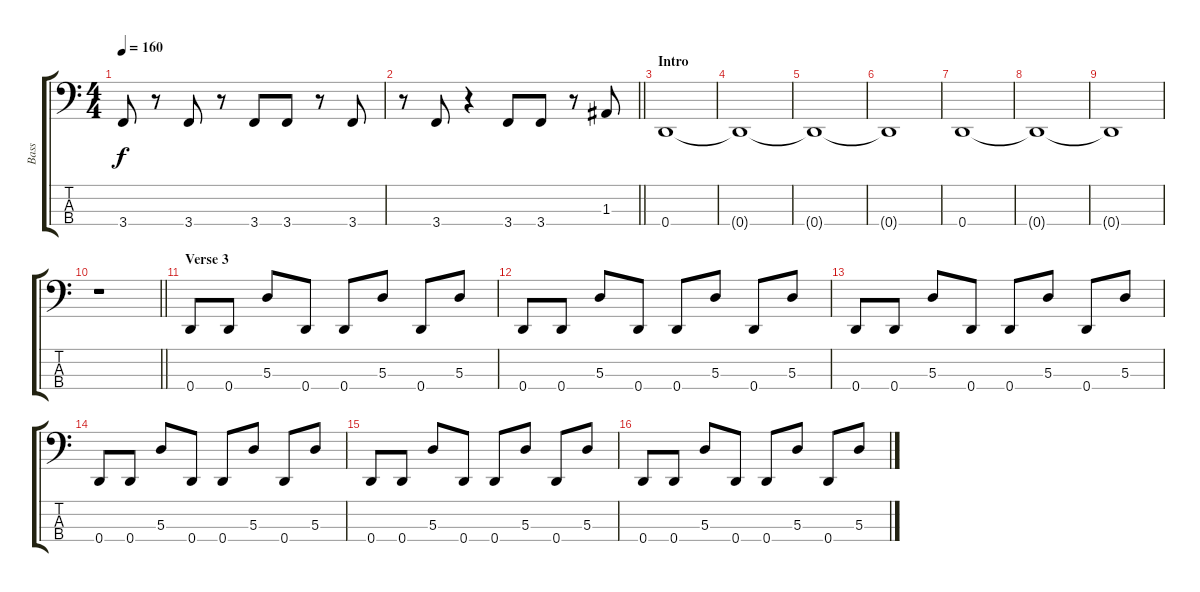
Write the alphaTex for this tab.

\track ("Bass" "Bass") {instrument electricbasspick}
\staff {score tabs}
\tuning (G2 D2 A1 D1) {hide}
\ts (4 4)
\tempo 160
\clef f4
\ks c
3.4.8{dy f} r.8 3.4.8 r.8 3.4.8 3.4.8 r.8 3.4.8 |
\barLineRight lightlight
r.8 3.4.8 r.4 3.4.8 3.4.8 r.8 1.3.8 |
\section ("" "Intro")
0.4.1 |
0.4{t}.1 |
0.4{t}.1 |
0.4{t}.1 |
0.4.1 |
0.4{t}.1 |
0.4{t}.1 |
\barLineRight lightlight
r.1 |
\section ("" "Verse 3")
0.4.8 0.4.8 5.3.8 0.4.8 0.4.8 5.3.8 0.4.8 5.3.8 |
0.4.8 0.4.8 5.3.8 0.4.8 0.4.8 5.3.8 0.4.8 5.3.8 |
0.4.8 0.4.8 5.3.8 0.4.8 0.4.8 5.3.8 0.4.8 5.3.8 |
0.4.8 0.4.8 5.3.8 0.4.8 0.4.8 5.3.8 0.4.8 5.3.8 |
0.4.8 0.4.8 5.3.8 0.4.8 0.4.8 5.3.8 0.4.8 5.3.8 |
0.4.8 0.4.8 5.3.8 0.4.8 0.4.8 5.3.8 0.4.8 5.3.8
